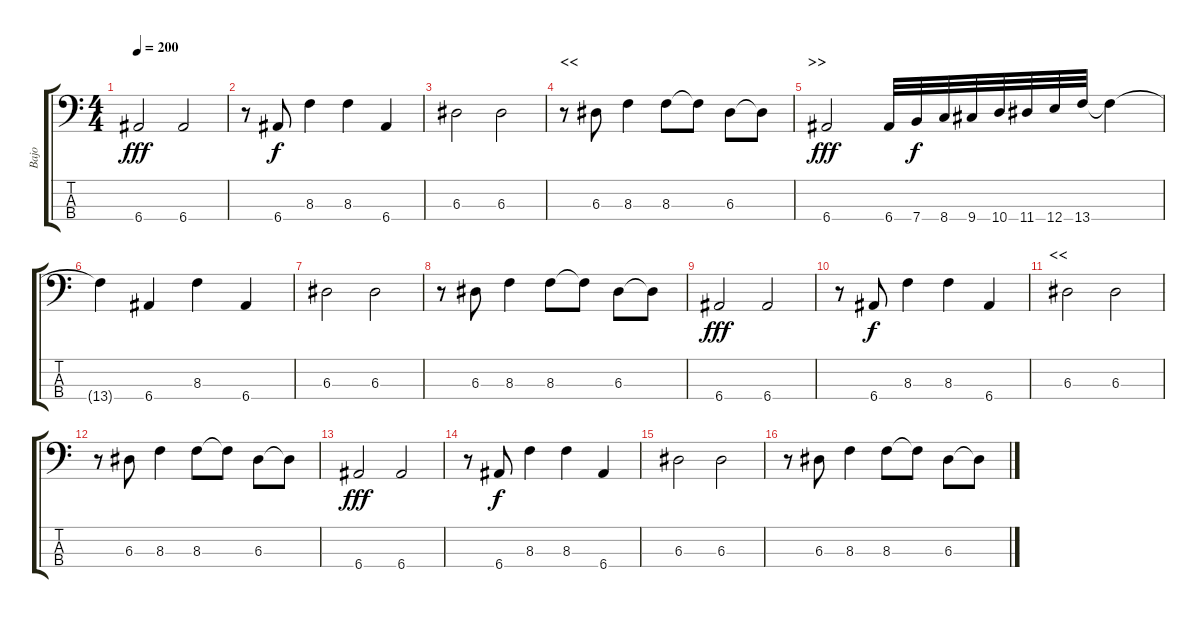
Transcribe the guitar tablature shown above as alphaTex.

\track ("Bajo" "Bajo") {instrument electricbassfinger}
\staff {score tabs}
\tuning (G2 D2 A1 E1) {hide}
\ts (4 4)
\tempo 200
\clef f4
\ks c
6.4.2{dy fff} 6.4.2 |
r.8 6.4.8{dy f} 8.3.4 8.3.4 6.4.4 |
6.3.2 6.3.2 |
\section ("" "<<")
r.8 6.3.8 8.3.4 8.3.8 8.3{t}.8 6.3.8 6.3{t}.8 |
\section ("" ">>")
6.4.2{dy fff} 6.4.32 7.4.32{dy f} 8.4.32 9.4.32 10.4.32 11.4.32 12.4.32 13.4.32 13.4{t}.4 |
13.4{t}.4 6.4.4 8.3.4 6.4.4 |
6.3.2 6.3.2 |
r.8 6.3.8 8.3.4 8.3.8 8.3{t}.8 6.3.8 6.3{t}.8 |
6.4.2{dy fff} 6.4.2 |
r.8 6.4.8{dy f} 8.3.4 8.3.4 6.4.4 |
\section ("" "<<")
6.3.2 6.3.2 |
r.8 6.3.8 8.3.4 8.3.8 8.3{t}.8 6.3.8 6.3{t}.8 |
6.4.2{dy fff} 6.4.2 |
r.8 6.4.8{dy f} 8.3.4 8.3.4 6.4.4 |
6.3.2 6.3.2 |
r.8 6.3.8 8.3.4 8.3.8 8.3{t}.8 6.3.8 6.3{t}.8
